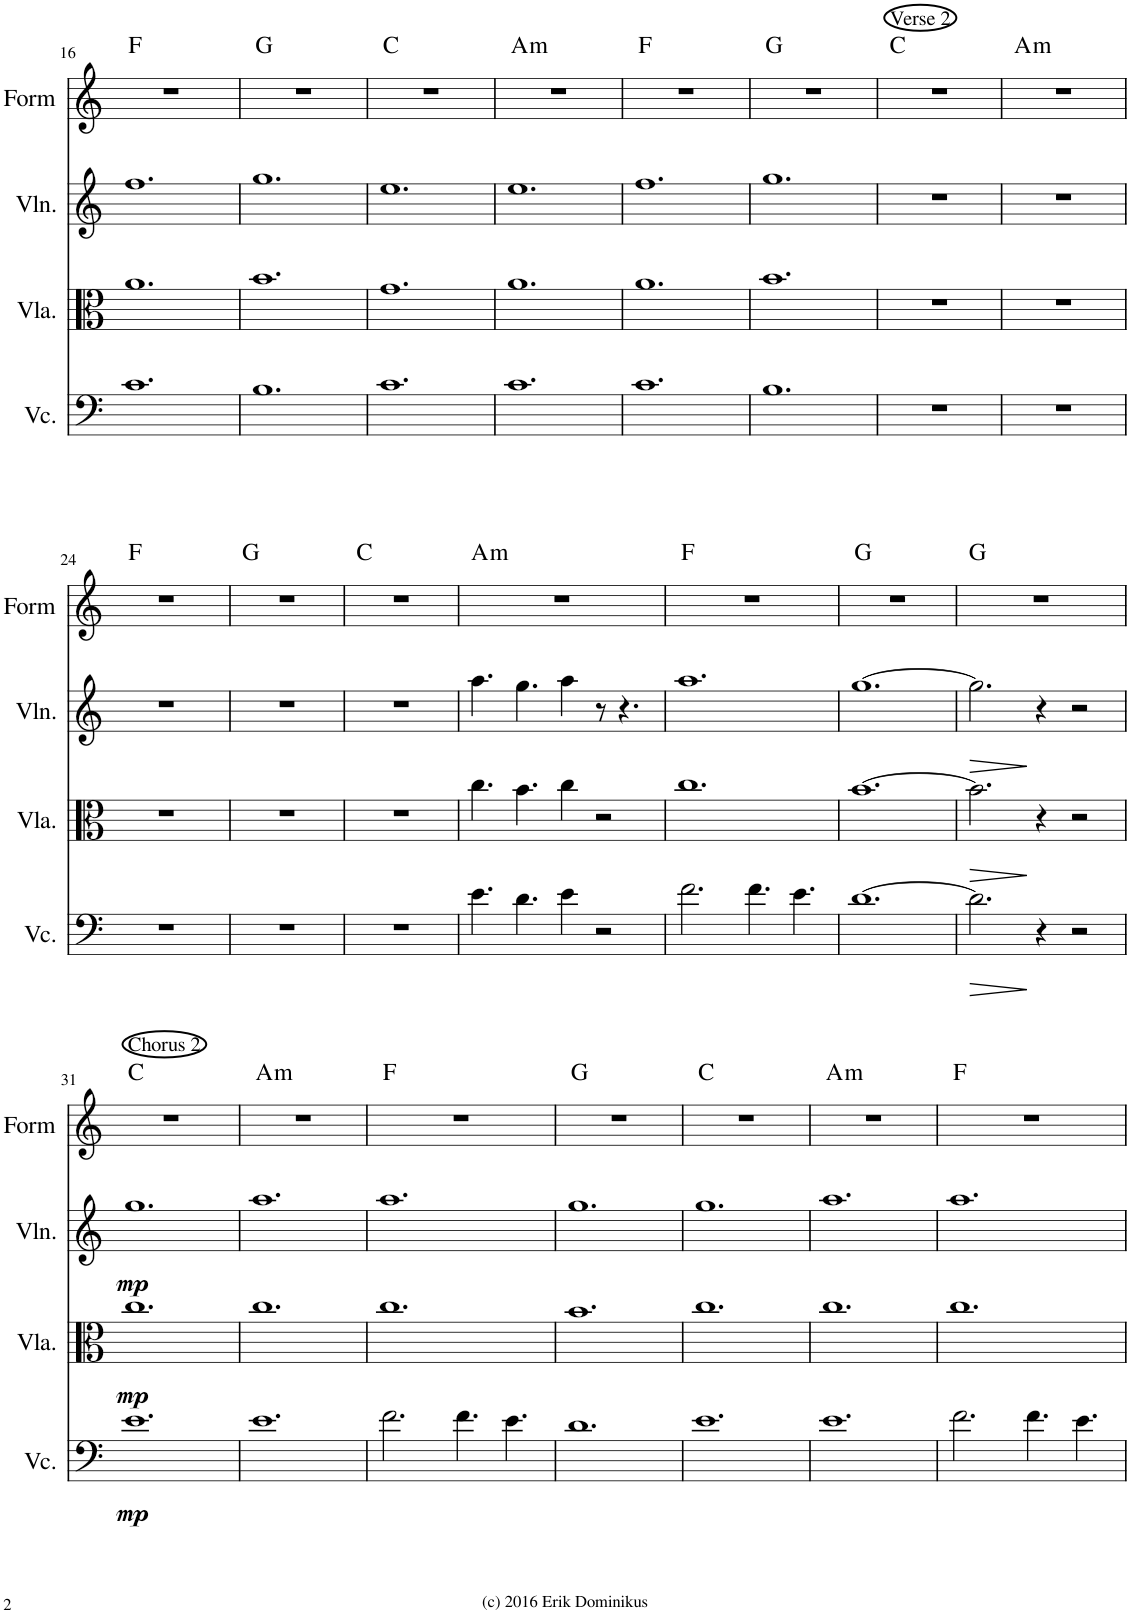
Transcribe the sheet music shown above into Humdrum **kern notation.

**kern	**dynam	**kern	**dynam	**kern	**dynam	**kern	**harte
*part4	*part4	*part3	*part3	*part2	*part2	*part1	*part1
*staff4	*staff4	*staff3	*staff3	*staff2	*staff2	*staff1	*
*I"Violoncello	*	*I"Viola	*	*I"Violin	*	*I"Form	*
*I'Vc.	*	*I'Vla.	*	*I'Vln.	*	*I'Form	*
!!LO:PB:g=z
*clefF4	*	*clefC3	*	*clefG2	*	*clefG2	*
*k[]	*	*k[]	*	*k[]	*	*k[]	*
*M12/8	*	*M12/8	*	*M12/8	*	*M12/8	*
=16	=16	=16	=16	=16	=16	=16	=16
1.c	.	1.a	.	1.ff	.	1.r	F:maj
=17	=17	=17	=17	=17	=17	=17	=17
1.B	.	1.b	.	1.gg	.	1.r	G:maj
=18	=18	=18	=18	=18	=18	=18	=18
1.c	.	1.g	.	1.ee	.	1.r	C:maj
=19	=19	=19	=19	=19	=19	=19	=19
!	!	!	!	!	!	!	!LO:H:kt=m
1.c	.	1.a	.	1.ee	.	1.r	A:min
=20	=20	=20	=20	=20	=20	=20	=20
1.c	.	1.a	.	1.ff	.	1.r	F:maj
=21	=21	=21	=21	=21	=21	=21	=21
1.B	.	1.b	.	1.gg	.	1.r	G:maj
=22	=22	=22	=22	=22	=22	=22	=22
!	!	!	!	!	!	!LO:TX:a:t=Verse 2	!
1.r	.	1.r	.	1.r	.	1.r	C:maj
=23	=23	=23	=23	=23	=23	=23	=23
!	!	!	!	!	!	!	!LO:H:kt=m
1.r	.	1.r	.	1.r	.	1.r	A:min
!!LO:LB:g=z
=24	=24	=24	=24	=24	=24	=24	=24
1.r	.	1.r	.	1.r	.	1.r	F:maj
=25	=25	=25	=25	=25	=25	=25	=25
1.r	.	1.r	.	1.r	.	1.r	G:maj
=26	=26	=26	=26	=26	=26	=26	=26
1.r	.	1.r	.	1.r	.	1.r	C:maj
=27	=27	=27	=27	=27	=27	=27	=27
!	!	!	!	!	!	!	!LO:H:kt=m
4.e\	.	4.cc\	.	4.aa\	.	1.r	A:min
4.d\	.	4.b\	.	4.gg\	.	.	.
4e\	.	4cc\	.	4aa\	.	.	.
2r	.	2r	.	8r	.	.	.
.	.	.	.	4.r	.	.	.
=28	=28	=28	=28	=28	=28	=28	=28
2.f\	.	1.cc	.	1.aa	.	1.r	F:maj
4.f\	.	.	.	.	.	.	.
4.e\	.	.	.	.	.	.	.
=29	=29	=29	=29	=29	=29	=29	=29
[1.d	.	[1.b	.	[1.gg	.	1.r	G:maj
=30	=30	=30	=30	=30	=30	=30	=30
!	!LO:HP:b	!	!LO:HP:b	!	!LO:HP:b	!	!
2.d\]	>	2.b\]	>	2.gg\]	>	1.r	G:maj
4r	]	4r	]	4r	]	.	.
2r	.	2r	.	2r	.	.	.
!!LO:LB:g=z
=31	=31	=31	=31	=31	=31	=31	=31
!	!	!	!	!	!	!LO:TX:a:t=Chorus 2	!
!	!LO:DY:b	!	!LO:DY:b	!	!LO:DY:b	!	!
1.e	mp	1.cc	mp	1.gg	mp	1.r	C:maj
=32	=32	=32	=32	=32	=32	=32	=32
!	!	!	!	!	!	!	!LO:H:kt=m
1.e	.	1.cc	.	1.aa	.	1.r	A:min
=33	=33	=33	=33	=33	=33	=33	=33
2.f\	.	1.cc	.	1.aa	.	1.r	F:maj
4.f\	.	.	.	.	.	.	.
4.e\	.	.	.	.	.	.	.
=34	=34	=34	=34	=34	=34	=34	=34
1.d	.	1.b	.	1.gg	.	1.r	G:maj
=35	=35	=35	=35	=35	=35	=35	=35
1.e	.	1.cc	.	1.gg	.	1.r	C:maj
=36	=36	=36	=36	=36	=36	=36	=36
!	!	!	!	!	!	!	!LO:H:kt=m
1.e	.	1.cc	.	1.aa	.	1.r	A:min
=37	=37	=37	=37	=37	=37	=37	=37
2.f\	.	1.cc	.	1.aa	.	1.r	F:maj
4.f\	.	.	.	.	.	.	.
4.e\	.	.	.	.	.	.	.
=	=	=	=	=	=	=	=
*-	*-	*-	*-	*-	*-	*-	*-
